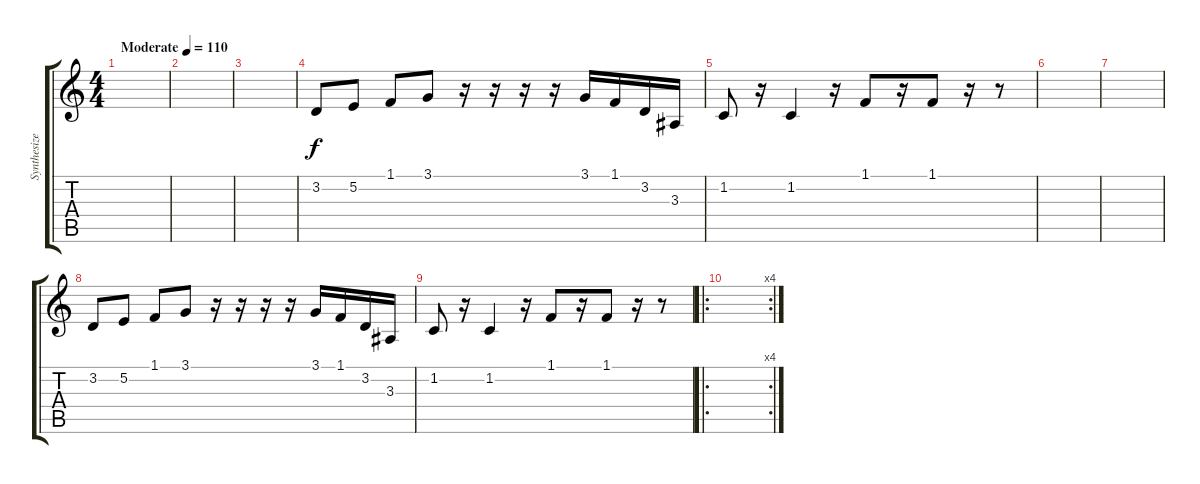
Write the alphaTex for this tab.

\track ("Synthesizer" "Synthesize") {instrument lead3calliope}
\staff {score tabs}
\tuning (E4 B3 G3 D3 A2 E2) {hide}
\ts (4 4)
\tempo (110 "Moderate")
\clef g2
\ks c
|
|
|
3.2.8 5.2.8 1.1.8 3.1.8 r.16 r.16 r.16 r.16 3.1.16 1.1.16 3.2.16 3.3.16 |
1.2.8 r.16 1.2.4 r.16 1.1.8 r.16 1.1.8 r.16 r.8 |
|
|
3.2.8 5.2.8 1.1.8 3.1.8 r.16 r.16 r.16 r.16 3.1.16 1.1.16 3.2.16 3.3.16 |
1.2.8 r.16 1.2.4 r.16 1.1.8 r.16 1.1.8 r.16 r.8 |
\ro
\rc 4
